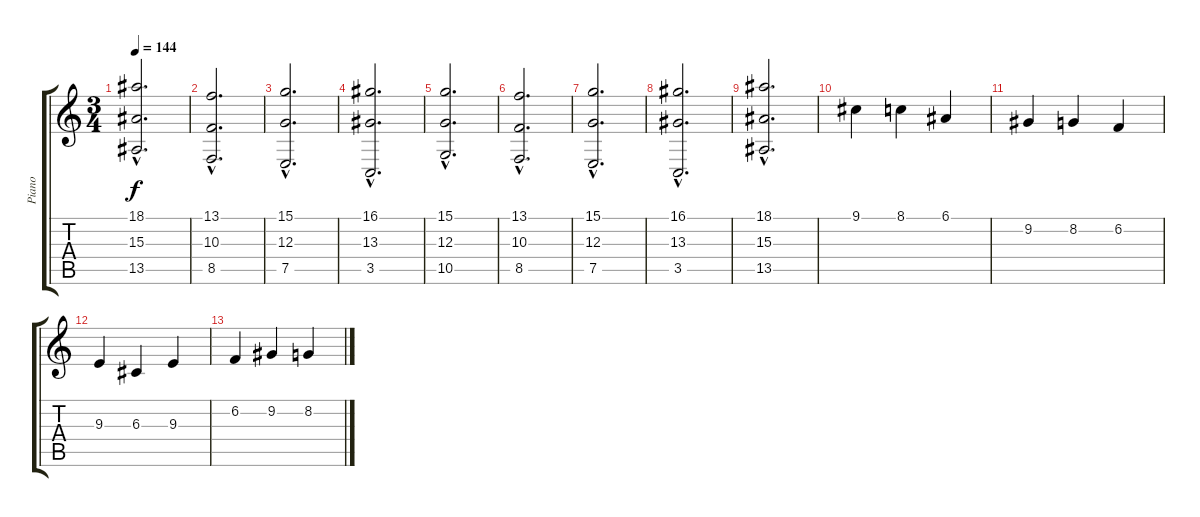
\track ("Piano" "Piano") {instrument acousticgrandpiano}
\staff {score tabs}
\tuning (E4 B3 G3 D3 A2 E2) {hide}
\ts (3 4)
\tempo 144
\clef g2
\ks c
(18.1{hac} 15.3{hac} 13.5{hac}).2{d dy f} |
(13.1{hac} 10.3{hac} 8.5{hac}).2{d} |
(15.1{hac} 12.3{hac} 7.5{hac}).2{d} |
(16.1{hac} 13.3{hac} 3.5{hac}).2{d} |
(15.1{hac} 12.3{hac} 10.5{hac}).2{d} |
(13.1{hac} 10.3{hac} 8.5{hac}).2{d} |
(15.1{hac} 12.3{hac} 7.5{hac}).2{d} |
(16.1{hac} 13.3{hac} 3.5{hac}).2{d} |
(18.1{hac} 15.3{hac} 13.5{hac}).2{d} |
9.1.4 8.1.4 6.1.4 |
9.2.4 8.2.4 6.2.4 |
9.3.4 6.3.4 9.3.4 |
6.2.4 9.2.4 8.2.4
